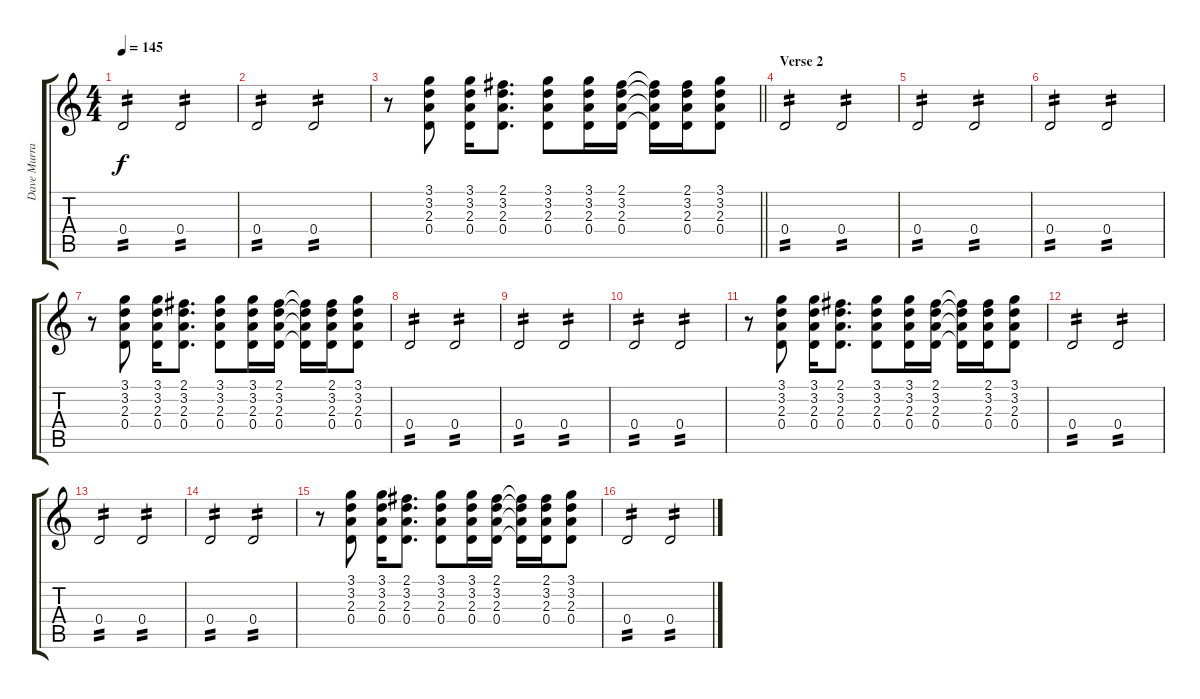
\track ("Dave Murray" "Dave Murra") {instrument distortionguitar}
\staff {score tabs}
\tuning (E4 B3 G3 D3 A2 E2) {hide}
\ts (4 4)
\tempo 145
\clef g2
\ks c
0.4.2{tp 2 dy f} 0.4.2{tp 2} |
0.4.2{tp 2} 0.4.2{tp 2} |
\barLineRight lightlight
r.8 (3.1 3.2 2.3 0.4).8 (3.1 3.2 2.3 0.4).16 (2.1 3.2 2.3 0.4).8{d} (3.1 3.2 2.3 0.4).8 (3.1 3.2 2.3 0.4).16 (2.1 3.2 2.3 0.4).16 (2.1{t} 3.2{t} 2.3{t} 0.4{t}).16 (2.1 3.2 2.3 0.4).16 (3.1 3.2 2.3 0.4).8 |
\section ("" "Verse 2")
0.4.2{tp 2} 0.4.2{tp 2} |
0.4.2{tp 2} 0.4.2{tp 2} |
0.4.2{tp 2} 0.4.2{tp 2} |
r.8 (3.1 3.2 2.3 0.4).8 (3.1 3.2 2.3 0.4).16 (2.1 3.2 2.3 0.4).8{d} (3.1 3.2 2.3 0.4).8 (3.1 3.2 2.3 0.4).16 (2.1 3.2 2.3 0.4).16 (2.1{t} 3.2{t} 2.3{t} 0.4{t}).16 (2.1 3.2 2.3 0.4).16 (3.1 3.2 2.3 0.4).8 |
0.4.2{tp 2} 0.4.2{tp 2} |
0.4.2{tp 2} 0.4.2{tp 2} |
0.4.2{tp 2} 0.4.2{tp 2} |
r.8 (3.1 3.2 2.3 0.4).8 (3.1 3.2 2.3 0.4).16 (2.1 3.2 2.3 0.4).8{d} (3.1 3.2 2.3 0.4).8 (3.1 3.2 2.3 0.4).16 (2.1 3.2 2.3 0.4).16 (2.1{t} 3.2{t} 2.3{t} 0.4{t}).16 (2.1 3.2 2.3 0.4).16 (3.1 3.2 2.3 0.4).8 |
0.4.2{tp 2} 0.4.2{tp 2} |
0.4.2{tp 2} 0.4.2{tp 2} |
0.4.2{tp 2} 0.4.2{tp 2} |
r.8 (3.1 3.2 2.3 0.4).8 (3.1 3.2 2.3 0.4).16 (2.1 3.2 2.3 0.4).8{d} (3.1 3.2 2.3 0.4).8 (3.1 3.2 2.3 0.4).16 (2.1 3.2 2.3 0.4).16 (2.1{t} 3.2{t} 2.3{t} 0.4{t}).16 (2.1 3.2 2.3 0.4).16 (3.1 3.2 2.3 0.4).8 |
0.4.2{tp 2} 0.4.2{tp 2}
